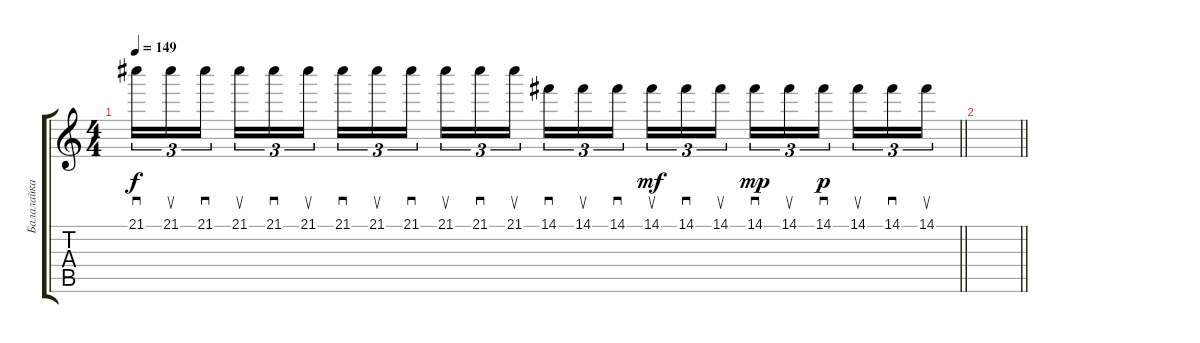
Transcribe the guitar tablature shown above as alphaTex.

\track ("Балалайка" "Балалайка") {instrument acousticguitarnylon}
\staff {score tabs}
\tuning (E4 B3 G3 D3 A2 E2) {hide}
\ts (4 4)
\tempo 149
\clef g2
\barLineRight lightlight
\ks c
21.1.16{sd tu (3 2) dy f} 21.1.16{su tu (3 2)} 21.1.16{sd tu (3 2) beam splitsecondary} 21.1.16{su tu (3 2)} 21.1.16{sd tu (3 2)} 21.1.16{su tu (3 2)} 21.1.16{sd tu (3 2)} 21.1.16{su tu (3 2)} 21.1.16{sd tu (3 2) beam splitsecondary} 21.1.16{su tu (3 2)} 21.1.16{sd tu (3 2)} 21.1.16{su tu (3 2)} 14.1.16{sd tu (3 2)} 14.1.16{su tu (3 2)} 14.1.16{sd tu (3 2) beam splitsecondary} 14.1.16{su tu (3 2) dy mf} 14.1.16{sd tu (3 2)} 14.1.16{su tu (3 2)} 14.1.16{sd tu (3 2) dy mp} 14.1.16{su tu (3 2)} 14.1.16{sd tu (3 2) dy p beam splitsecondary} 14.1.16{su tu (3 2)} 14.1.16{sd tu (3 2)} 14.1.16{su tu (3 2)} |
\barLineRight lightlight
